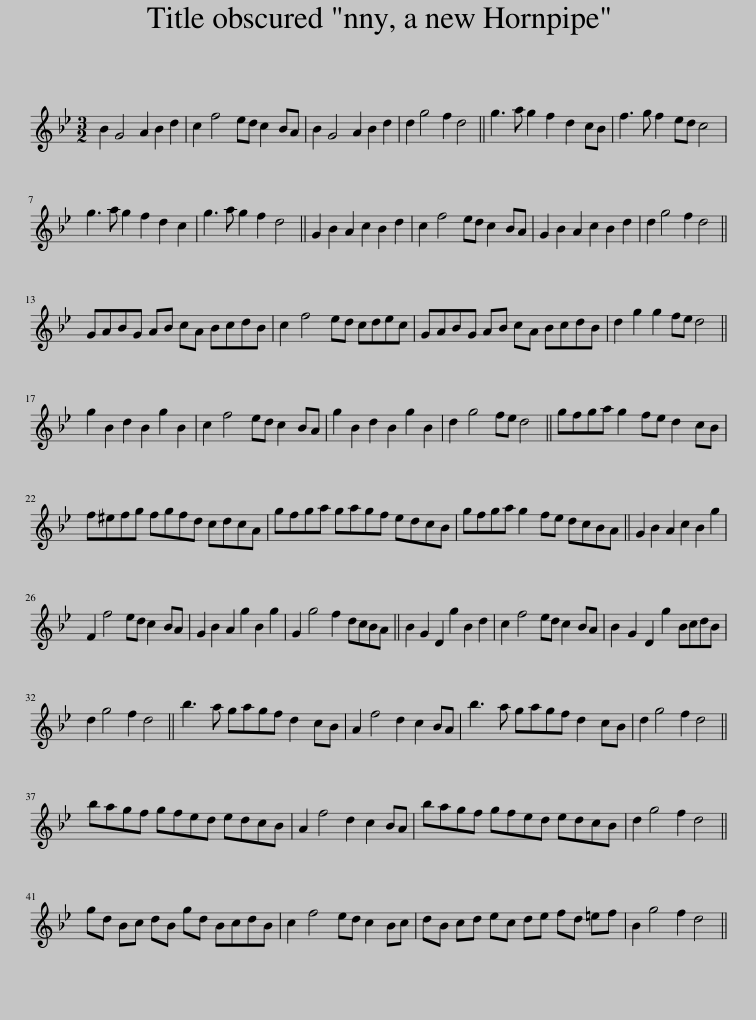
X:1
L:1/8
M:3/2
I:linebreak $
K:Gmin
V:1 treble
V:1
 B2 G4 A2 B2 d2 | c2 f4 ed c2 BA | B2 G4 A2 B2 d2 | d2 g4 f2 d4 || g3 a g2 f2 d2 cB | %5
 f3 g f2 ed c4 |$ g3 a g2 f2 d2 c2 | g3 a g2 f2 d4 || G2 B2 A2 c2 B2 d2 | c2 f4 ed c2 BA | %10
 G2 B2 A2 c2 B2 d2 | d2 g4 f2 d4 ||$ GABG AB cA BcdB | c2 f4 ed cdec | GABG AB cA BcdB | %15
 d2 g2 g2 fe d4 ||$ g2 B2 d2 B2 g2 B2 | c2 f4 ed c2 BA | g2 B2 d2 B2 g2 B2 | d2 g4 fe d4 || %20
 gfga g2 fe d2 cB |$ f^efg fgfd cdcA | gfga gagf edcB | gfga g2 fe dcBA || G2 B2 A2 c2 B2 g2 |$ %25
 F2 f4 ed c2 BA | G2 B2 A2 g2 B2 g2 | G2 g4 f2 dcBA || B2 G2 D2 g2 B2 d2 | c2 f4 ed c2 BA | %30
 B2 G2 D2 g2 BcdB |$ d2 g4 f2 d4 || b3 a gagf d2 cB | A2 f4 d2 c2 BA | b3 a gagf d2 cB | %35
 d2 g4 f2 d4 ||$ bagf gfed edcB | A2 f4 d2 c2 BA | bagf gfed edcB | d2 g4 f2 d4 ||$ %40
 gd Bc dB gd BcdB | c2 f4 ed c2 Bc | dB cd ec de fd =ef | B2 g4 f2 d4 || %44
